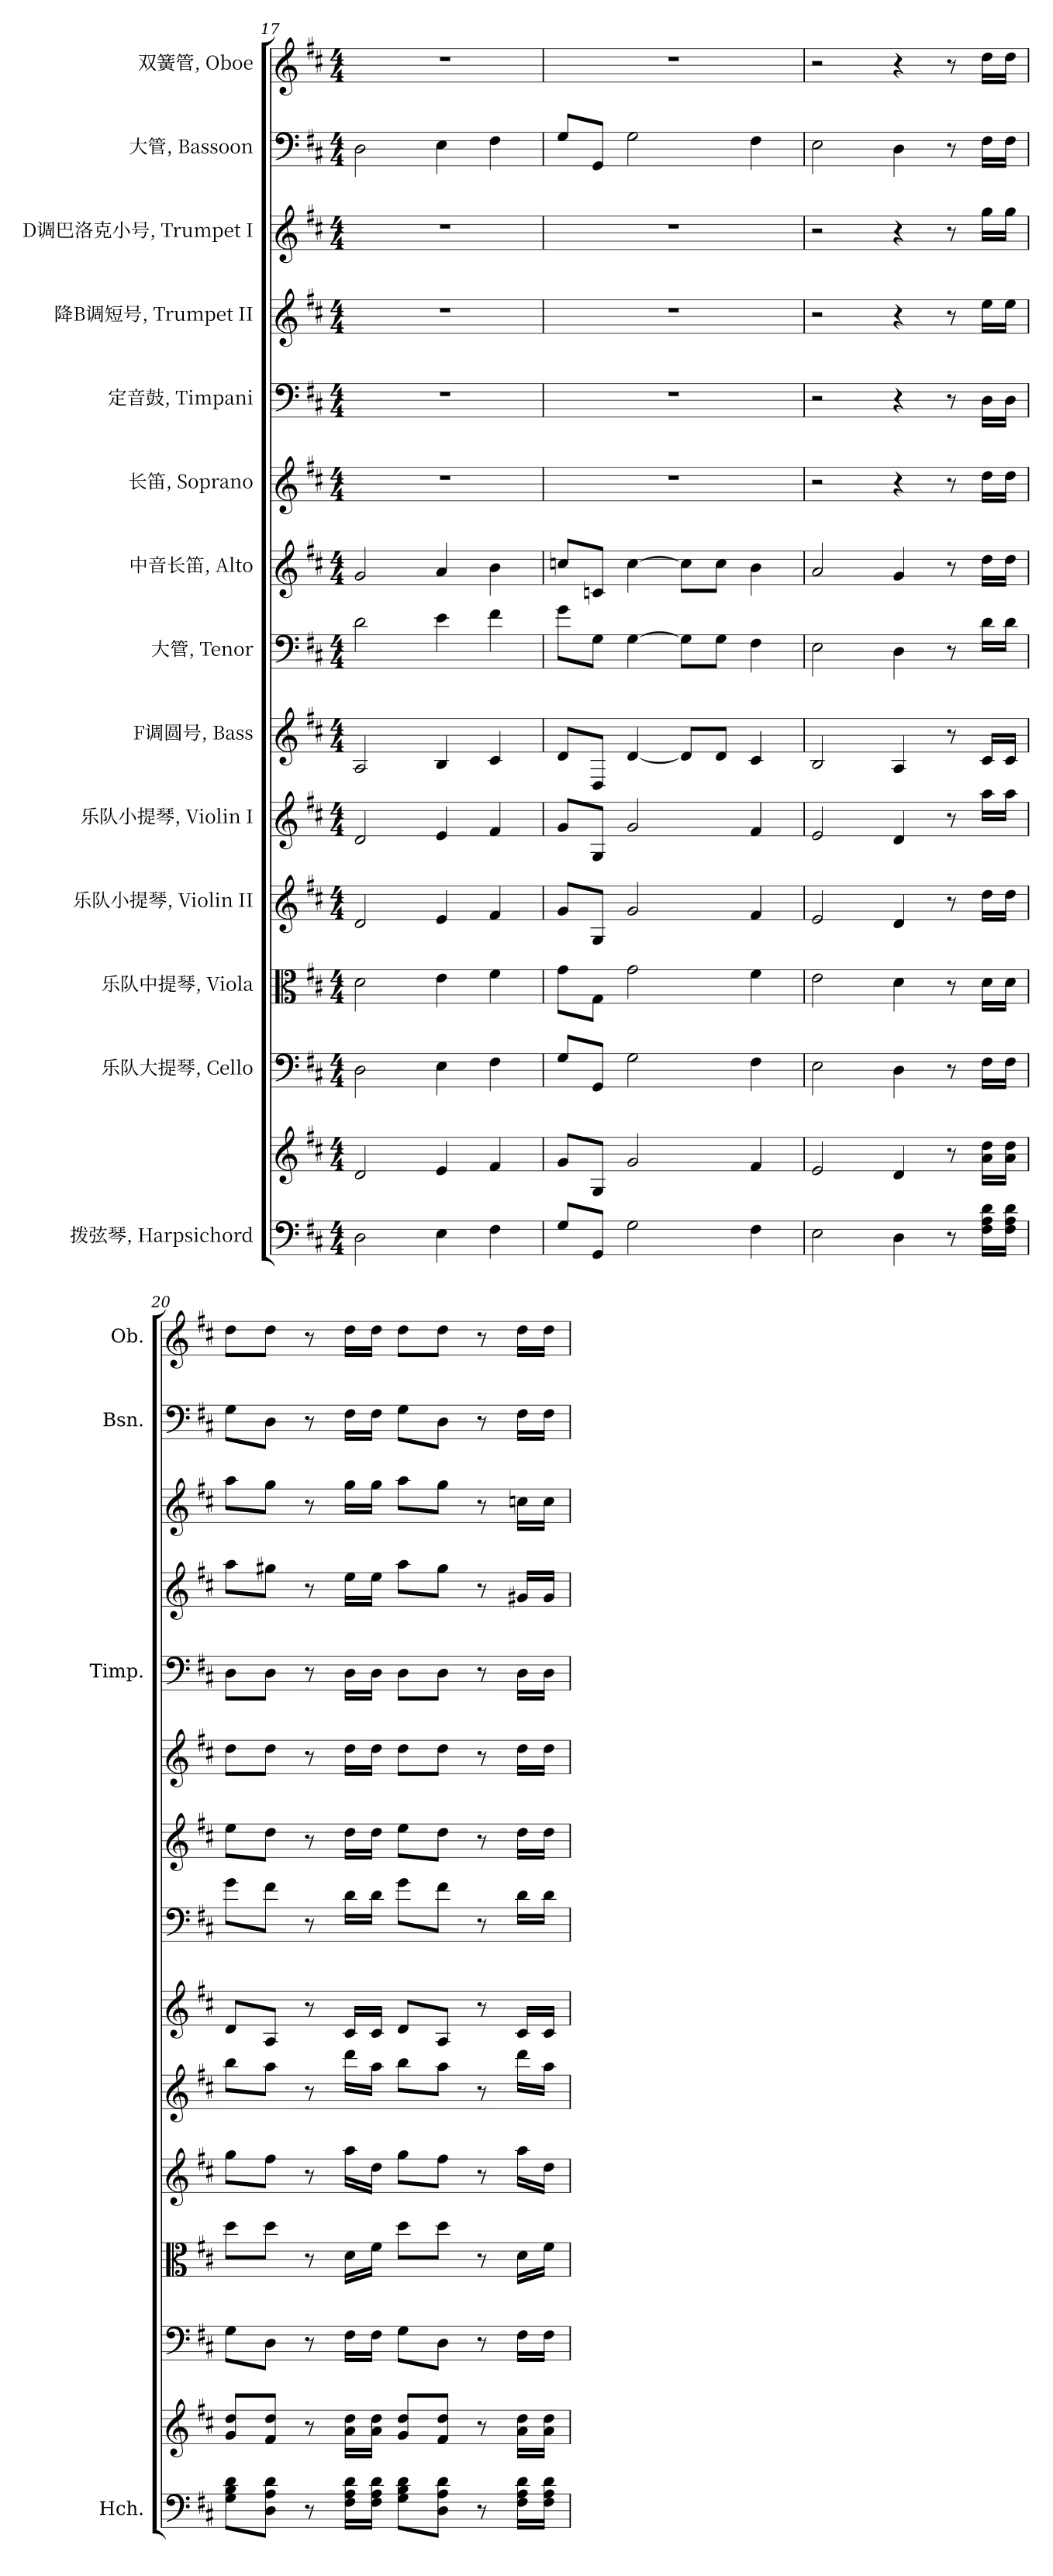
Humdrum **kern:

**kern	**kern	**kern	**kern	**kern	**kern	**kern	**kern	**kern	**kern	**kern	**kern	**kern	**kern	**kern
*part14	*part14	*part13	*part12	*part11	*part10	*part9	*part8	*part7	*part6	*part5	*part4	*part3	*part2	*part1
*staff15	*staff14	*staff13	*staff12	*staff11	*staff10	*staff9	*staff8	*staff7	*staff6	*staff5	*staff4	*staff3	*staff2	*staff1
*I"拨弦琴, Harpsichord	*	*I"乐队大提琴, Cello	*I"乐队中提琴, Viola	*I"乐队小提琴, Violin II	*I"乐队小提琴, Violin I	*I"F调圆号, Bass	*I"大管, Tenor	*I"中音长笛, Alto	*I"长笛, Soprano	*I"定音鼓, Timpani	*I"降B调短号, Trumpet II	*I"D调巴洛克小号, Trumpet I	*I"大管, Bassoon	*I"双簧管, Oboe
*I'Hch.	*	*	*	*	*	*	*	*	*	*I'Timp.	*	*	*I'Bsn.	*I'Ob.
*clefF4	*clefG2	*clefF4	*clefC3	*clefG2	*clefG2	*clefG2	*clefF4	*clefG2	*clefG2	*clefF4	*clefG2	*clefG2	*clefF4	*clefG2
*	*	*	*	*	*	*ITrd4c7	*	*ITrd3c5	*	*	*ITrd1c2	*ITrd-1c-2	*	*
*k[f#c#]	*k[f#c#]	*k[f#c#]	*k[f#c#]	*k[f#c#]	*k[f#c#]	*k[f#]	*k[f#c#]	*k[f#c#g#]	*k[f#c#]	*k[f#c#]	*k[]	*k[f#c#g#d#]	*k[f#c#]	*k[f#c#]
*M4/4	*M4/4	*M4/4	*M4/4	*M4/4	*M4/4	*M4/4	*M4/4	*M4/4	*M4/4	*M4/4	*M4/4	*M4/4	*M4/4	*M4/4
=17	=17	=17	=17	=17	=17	=17	=17	=17	=17	=17	=17	=17	=17	=17
2D\	2d/	2D\	2d\	2d/	2d/	2D/	2d\	2d/	1r	1r	1r	1r	2D\	1r
4E\	4e/	4E\	4e\	4e/	4e/	4E/	4e\	4e/	.	.	.	.	4E\	.
4F#\	4f#/	4F#\	4f#\	4f#/	4f#/	4F#/	4f#\	4f#\	.	.	.	.	4F#\	.
=18	=18	=18	=18	=18	=18	=18	=18	=18	=18	=18	=18	=18	=18	=18
8G/L	8g/L	8G/L	8g\L	8g/L	8g/L	8G/L	8g\L	8gn/L	1r	1r	1r	1r	8G/L	1r
8GG/J	8G/J	8GG/J	8G\J	8G/J	8G/J	8GG/J	8G\J	8Gn/J	.	.	.	.	8GG/J	.
2G\	2g/	2G\	2g\	2g/	2g/	[4G/	[4G\	[4g\	.	.	.	.	2G\	.
.	.	.	.	.	.	8G/L]	8G\L]	8g\L]	.	.	.	.	.	.
.	.	.	.	.	.	8G/J	8G\J	8g\J	.	.	.	.	.	.
4F#\	4f#/	4F#\	4f#\	4f#/	4f#/	4F#/	4F#\	4f#\	.	.	.	.	4F#\	.
=19	=19	=19	=19	=19	=19	=19	=19	=19	=19	=19	=19	=19	=19	=19
2E\	2e/	2E\	2e\	2e/	2e/	2E/	2E\	2e/	2r	2r	2r	2r	2E\	2r
4D\	4d/	4D\	4d\	4d/	4d/	4D/	4D\	4d/	4r	4r	4r	4r	4D\	4r
8r	8r	8r	8r	8r	8r	8r	8r	8r	8r	8r	8r	8r	8r	8r
16F#\ 16A\ 16d\LL	16a\ 16dd\LL	16F#\LL	16d\LL	16dd\LL	16aa\LL	16F#/LL	16d\LL	16a\LL	16dd\LL	16D\LL	16dd\LL	16aa\LL	16F#\LL	16dd\LL
16F#\ 16A\ 16d\JJ	16a\ 16dd\JJ	16F#\JJ	16d\JJ	16dd\JJ	16aa\JJ	16F#/JJ	16d\JJ	16a\JJ	16dd\JJ	16D\JJ	16dd\JJ	16aa\JJ	16F#\JJ	16dd\JJ
!!LO:PB:g=z
=20	=20	=20	=20	=20	=20	=20	=20	=20	=20	=20	=20	=20	=20	=20
8G\ 8B\ 8d\L	8g/ 8dd/L	8G\L	8dd\L	8gg\L	8bb\L	8G/L	8g\L	8b\L	8dd\L	8D\L	8gg\L	8bb\L	8G\L	8dd\L
8D\ 8A\ 8d\J	8f#/ 8dd/J	8D\J	8dd\J	8ff#\J	8aa\J	8D/J	8f#\J	8a\J	8dd\J	8D\J	8ff#X\J	8aa\J	8D\J	8dd\J
8r	8r	8r	8r	8r	8r	8r	8r	8r	8r	8r	8r	8r	8r	8r
16F#\ 16A\ 16d\LL	16a\ 16dd\LL	16F#\LL	16d\LL	16aa\LL	16ddd\LL	16F#/LL	16d\LL	16a\LL	16dd\LL	16D\LL	16dd\LL	16aa\LL	16F#\LL	16dd\LL
16F#\ 16A\ 16d\JJ	16a\ 16dd\JJ	16F#\JJ	16f#\JJ	16dd\JJ	16aa\JJ	16F#/JJ	16d\JJ	16a\JJ	16dd\JJ	16D\JJ	16dd\JJ	16aa\JJ	16F#\JJ	16dd\JJ
8G\ 8B\ 8d\L	8g/ 8dd/L	8G\L	8dd\L	8gg\L	8bb\L	8G/L	8g\L	8b\L	8dd\L	8D\L	8gg\L	8bb\L	8G\L	8dd\L
8D\ 8A\ 8d\J	8f#/ 8dd/J	8D\J	8dd\J	8ff#\J	8aa\J	8D/J	8f#\J	8a\J	8dd\J	8D\J	8ff#\J	8aa\J	8D\J	8dd\J
8r	8r	8r	8r	8r	8r	8r	8r	8r	8r	8r	8r	8r	8r	8r
16F#\ 16A\ 16d\LL	16a\ 16dd\LL	16F#\LL	16d\LL	16aa\LL	16ddd\LL	16F#/LL	16d\LL	16a\LL	16dd\LL	16D\LL	16f#X/LL	16ddn\LL	16F#\LL	16dd\LL
16F#\ 16A\ 16d\JJ	16a\ 16dd\JJ	16F#\JJ	16f#\JJ	16dd\JJ	16aa\JJ	16F#/JJ	16d\JJ	16a\JJ	16dd\JJ	16D\JJ	16f#/JJ	16dd\JJ	16F#\JJ	16dd\JJ
=	=	=	=	=	=	=	=	=	=	=	=	=	=	=
*-	*-	*-	*-	*-	*-	*-	*-	*-	*-	*-	*-	*-	*-	*-
